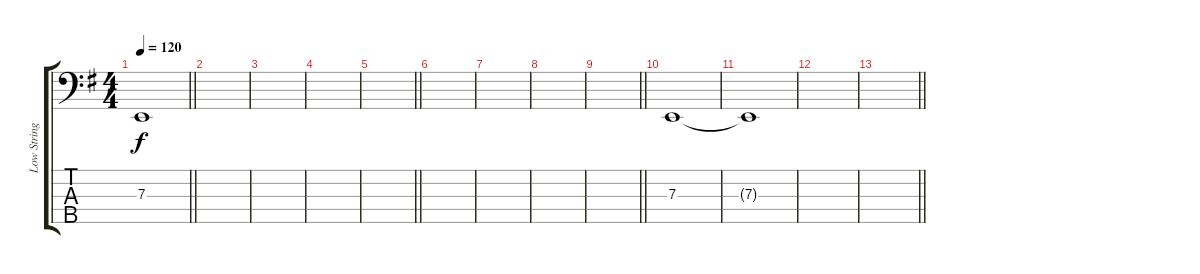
\track ("Low Strings Standard" "Low String") {instrument stringensemble1}
\staff {score tabs}
\tuning (G2 D2 A1 E1 B0) {hide}
\ts (4 4)
\tempo 120
\clef f4
\barLineRight lightlight
\ks eminor
7.3{t}.1{dy f} |
\section ("" "")
|
|
|
\barLineRight lightlight
|
|
|
|
\barLineRight lightlight
|
7.3.1 |
7.3{t}.1 |
|
\barLineRight lightlight
